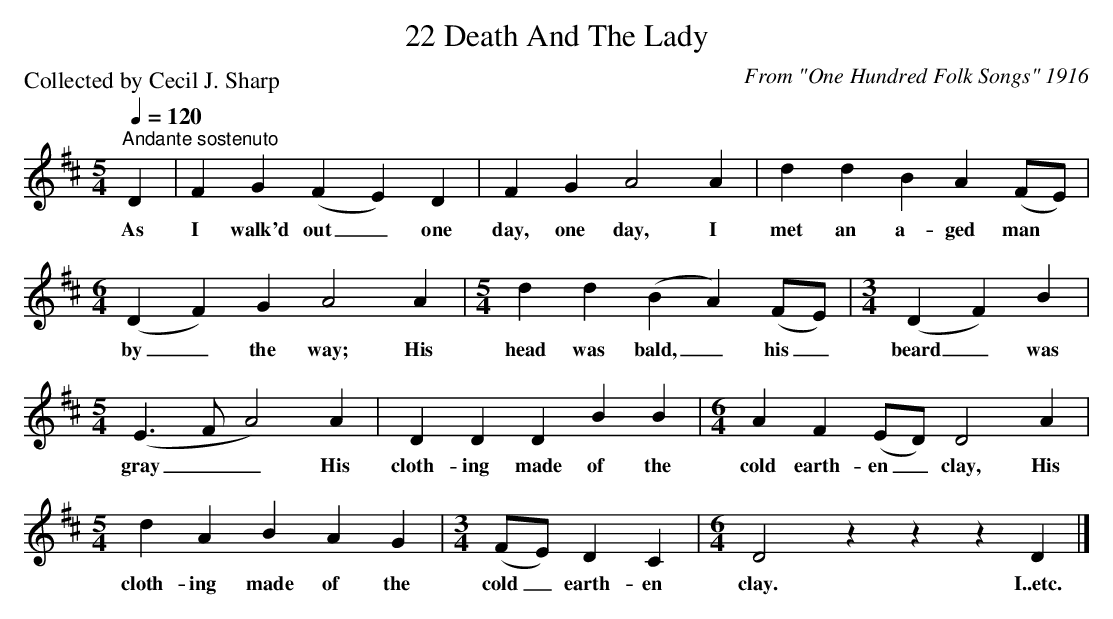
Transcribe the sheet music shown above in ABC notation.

X:1
T:22 Death And The Lady
C:From "One Hundred Folk Songs" 1916
P:Collected by Cecil J. Sharp
Q:1/4=120
L:1/4
M:5/4
K:D
"^Andante sostenuto" D | F G (F E) D | F G A2 A | d d B A (F/E/) |$[M:6/4] (D F) G A2 A |
w: As|I walk'd out _ one|day, one day, I|met an a- ged man *|by _ the way; His|
[M:5/4] d d (B A) (F/E/) |[M:3/4] (D F) B |$[M:5/4] (E3/2 F/ A2) A | D D D B B |
w: head was bald, _ his _|beard _ was|gray _ _ His|cloth- ing made of the|
[M:6/4] A F (E/D/) D2 A |$[M:5/4] d A B A G |[M:3/4] (F/E/) D C |[M:6/4] D2 z z z D |]
w: cold earth- en _ clay, His|cloth- ing made of the|cold _ earth- en|clay. I..etc.|
